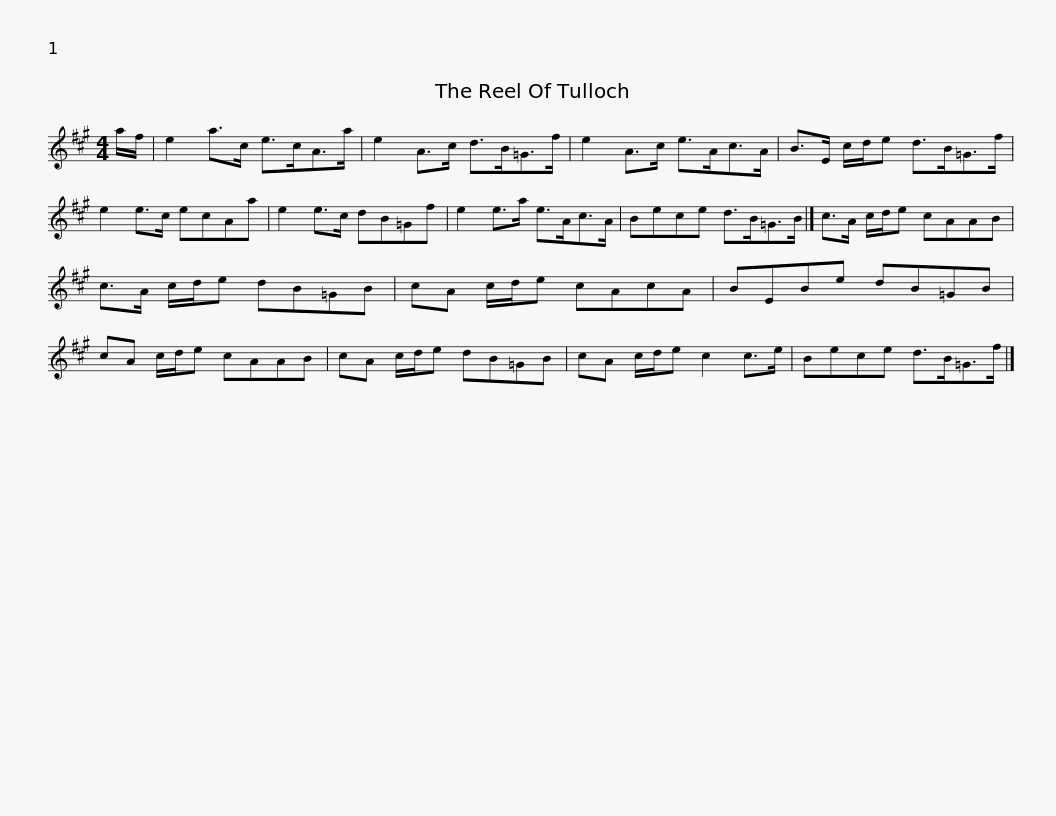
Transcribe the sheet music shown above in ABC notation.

X:1
L:1/8
M:4/4
I:linebreak $
K:A
V:1 treble
V:1
 a/f/ | e2 a>c e>cA>a | e2 A>c d>B=G>f | e2 A>c e>Ac>A | B>E c/d/e d>B=G>f |$ %5
 e2 e>c ecAa | e2 e>c dB=Gf | e2 e>a e>Ac>A | Bece d>B=G>B |] c>A c/d/e cAAB |$ %10
 c>A c/d/e dB=GB | cA c/d/e cAcA | BEBe dB=GB | cA c/d/e cAAB | cA c/d/e dB=GB |$ %15
 cA c/d/e c2 c>e | Bece d>B=G>f |] %17
